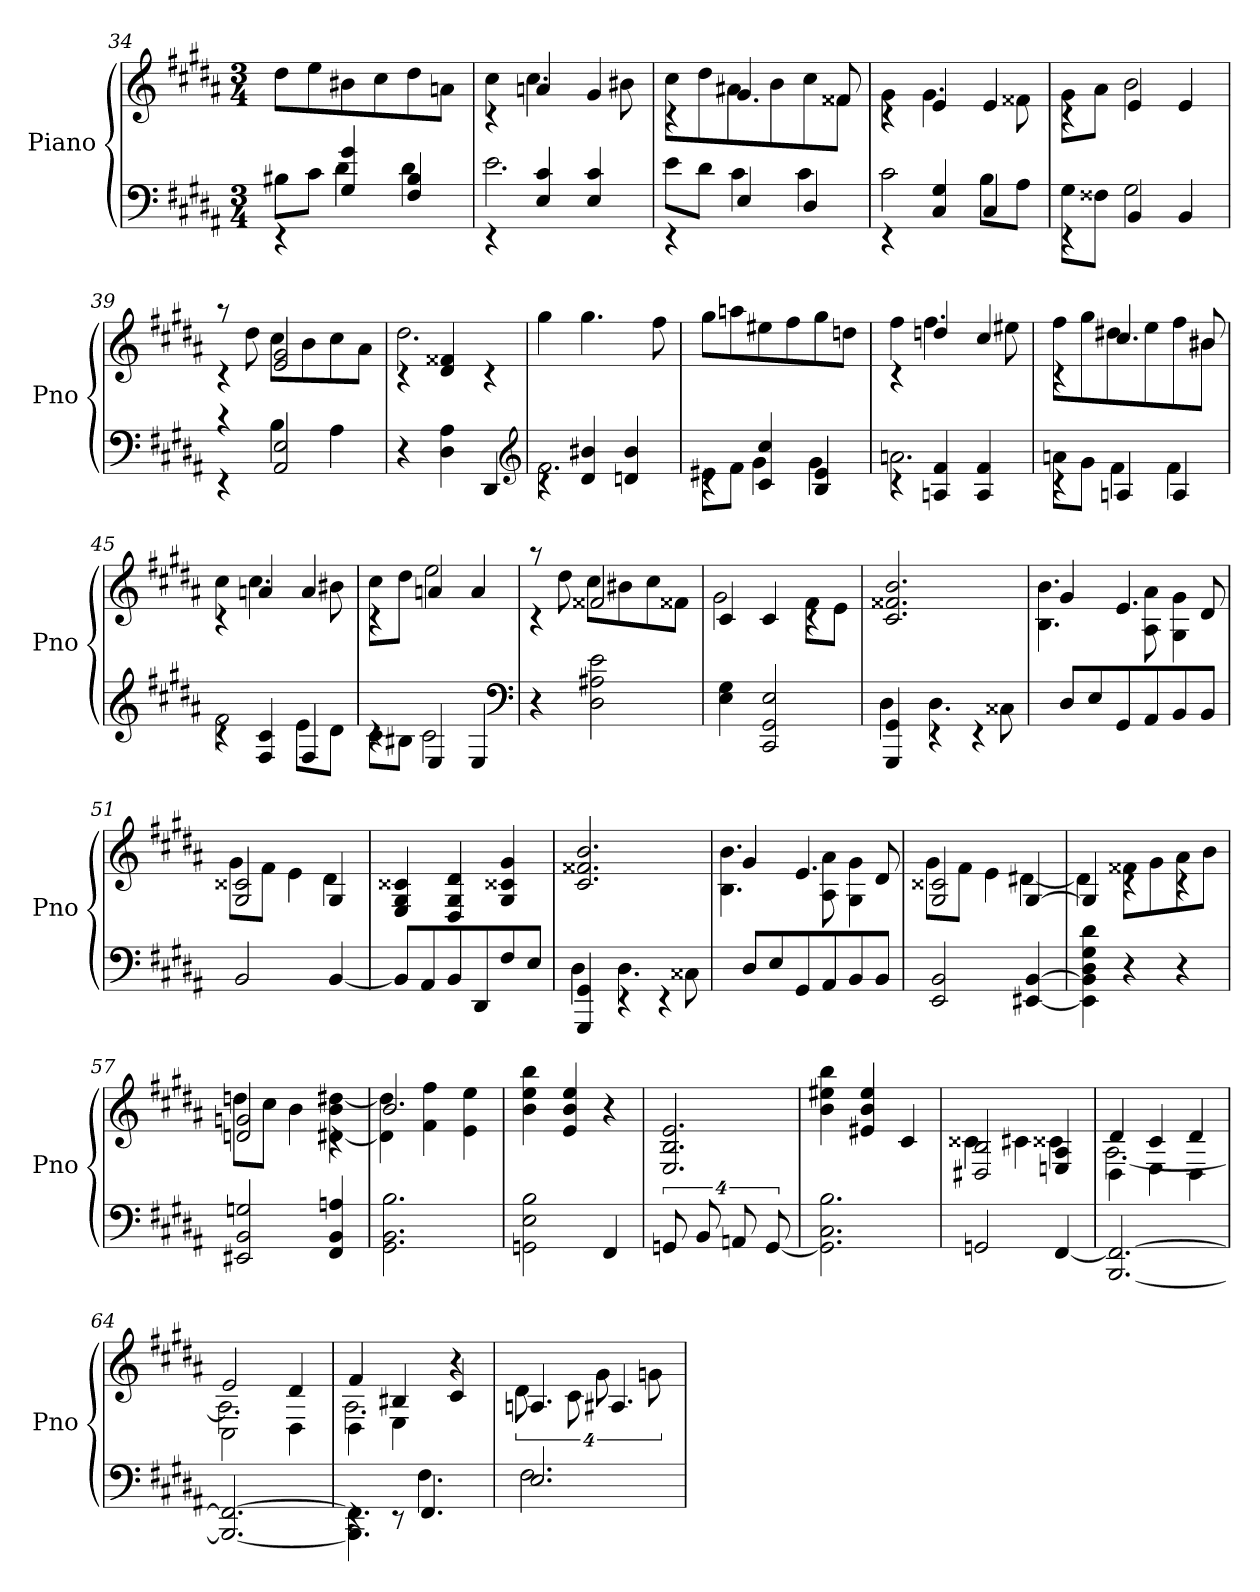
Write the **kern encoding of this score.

**kern	**kern
*part1	*part1
*staff2	*staff1
*I"Piano	*
*I'Pno	*
*clefF4	*clefG2
*k[f#c#g#d#a#]	*k[f#c#g#d#a#]
*g#:	*g#:
*M3/4	*M3/4
=34	=34
*^	*
4rEE	8B#XL	8dd#L
.	8c#J	8ee
4G# 4g#	4d#	8b#X
.	.	8cc#
4F# 4B#	4d#	8dd#
.	.	8anJ
=35	=35	=35
*	*	*^
4rEE	2.e	4rc	4cc#
4E 4c#	.	4an	4.cc#
4E 4c#	.	4g#	.
.	.	.	8b#X
=36	=36	=36	=36
4rEE	8eL	4rc	8cc#L
.	8d#J	.	8dd#
4E	4c#	4.g#	8a#X
.	.	.	8b
4D#	4c#	.	8cc#
.	.	8f##X	8f##XJ
=37	=37	=37	=37
4rEE	2c#	4rc	4g#
4C# 4G#	.	4e	4.g#
4C#	8BL	4e	.
.	8A#J	.	8f##X
=38	=38	=38	=38
4rEE	8G#L	4rc	8g#L
.	8F##XJ	.	8a#J
4BB	2G#	4e	2b
4BB	.	4e	.
=39	=39	=39	=39
4rEE	4rc	4rc	8raa
.	.	.	8dd#
2AA# 2E	4B	2e 2g#	8cc#L
.	.	.	8b
.	4A#	.	8cc#
.	.	.	8a#J
*v	*v	*	*
=40	=40	=40
4r	4rc	2.dd#
4D# 4A#	4d# 4f##X	.
4DD#	4rc	.
*	*v	*v
*clefG2	*
=41	=41
*^	*
4rc	2.f#	4gg#
4d# 4b#X	.	4.gg#
4dn 4b#	.	.
.	.	8ff#
=42	=42	=42
4rc	8e#XL	8gg#L
.	8f#J	8aan
4c# 4cc#	4g#	8ee#X
.	.	8ff#
4B 4e#	4g#	8gg#
.	.	8ddnJ
=43	=43	=43
*	*	*^
4rc	2.an	4rc	4ff#
4An 4f#	.	4ddn	4.ff#
4A 4f#	.	4cc#	.
.	.	.	8ee#X
=44	=44	=44	=44
4rc	8anL	4rc	8ff#L
.	8g#J	.	8gg#
4An	4f#	4.cc#	8dd#X
.	.	.	8ee
4A	4f#	.	8ff#
.	.	8b#X	8b#XJ
=45	=45	=45	=45
4rc	2f#	4rc	4cc#
4F# 4c#	.	4an	4.cc#
4F#	8eL	4a	.
.	8d#J	.	8b#X
=46	=46	=46	=46
4rc	8c#L	4rc	8cc#L
.	8B#XJ	.	8dd#J
4E	2c#	4an	2ee
4E	.	4a	.
*v	*v	*	*
*clefF4	*	*
=47	=47	=47
4r	4rc	8raa
.	.	8dd#
2D# 2A#X 2e	2f##X	8cc#L
.	.	8b#X
.	.	8cc#
.	.	8f##XJ
=48	=48	=48
4E 4G#	4c#	2g#
2CC# 2GG# 2E	4c#	.
.	4rc	8f#L
.	.	8eJ
*	*v	*v
=49	=49
*^	*
4GGG# 4GG#	4D#	2.c# 2.f##X 2.b
4rEE	4.D#	.
4rEE	.	.
.	8C##X	.
*v	*v	*
=50	=50
*	*^
8D#L	4g#	4.B 4.b
8E	.	.
8GG#	4.e	.
8AA#	.	8A# 8a#
8BB	.	4G# 4g#
8BBJ	8d#	.
=51	=51	=51
2BB	2G# 2c##X	8g#L
.	.	8f#J
.	.	4e
[4BB	4G#	4d#
*	*v	*v
=52	=52
8BBL]	4E 4G# 4c##X
8AA#	.
8BB	4D# 4G# 4d#
8DD#	.
8F#	4G# 4c##X 4g#
8EJ	.
=53	=53
*^	*
4GGG# 4GG#	4D#	2.c# 2.f##X 2.b
4rEE	4.D#	.
4rEE	.	.
.	8C##X	.
*v	*v	*
=54	=54
*	*^
8D#L	4g#	4.B 4.b
8E	.	.
8GG#	4.e	.
8AA#	.	8A# 8a#
8BB	.	4G# 4g#
8BBJ	8d#	.
=55	=55	=55
2EE 2BB	2G# 2c##X	8g#L
.	.	8f#J
.	.	4e
[4EE#X [4BB	[4G#	[4d#X
=56	=56	=56
4EE#] 4BB] 4D# 4G# 4d#	4G#]	4d#]
4r	4rc	8f##XL
.	.	8g#
4r	4rc	8a#
.	.	8bJ
=57	=57	=57
2EE#X 2BB 2Gn	2dn 2gn	8ddnL
.	.	8cc#J
.	.	4b
4FF# 4BB 4An	4rc	[4d#X 4b [4dd#X
=58	=58	=58
2.GG# 2.BB 2.B	2.b	4d#] 4dd#]
.	.	4f# 4ff#
.	.	4e 4ee
*	*v	*v
=59	=59
2GGn 2E 2B	4b 4ee 4bb
.	4e 4b 4ee
4FF#	4r
=60	=60
16%3GGn	2.E 2.B 2.e
16%3BB	.
16%3AAn	.
[16%3GG	.
=61	=61
2.GGn] 2.C# 2.B	4b 4ee#X 4bb
.	4e#X 4b 4ee#
.	4c#
=62	=62
*	*^
2GGn	2D#X 2B	4c##X
.	.	4c#X
[4FF#	4En 4A#	4c##X
=63	=63	=63
*	*	*^
[2.BBB 2.FF#_	4D#\	[2.A#	4d#
.	4E\	.	4c#
.	4D#\	.	4d#
=64	=64	=64	=64
2.BBB_ 2.FF#_	2C#\	2.A#]	2e
.	4D#\	.	4d#
=65	=65	=65	=65
*^	*	*	*
4rEE	4.BBB] 4.FF#]	4D#\	2.A#	4f#
8rEE	.	4E\	.	4B#X
4.FF#	4.F#	.	.	.
.	.	4r	.	4c#
*	*	*	*v	*v
=66	=66	=66	=66
2.E	2.F#	4.An	16%3d#
.	.	.	16%3c#
.	.	4.A#X	16%3g#
.	.	.	16%3gn
*v	*v	*	*
*	*v	*v
=	=
*-	*-
